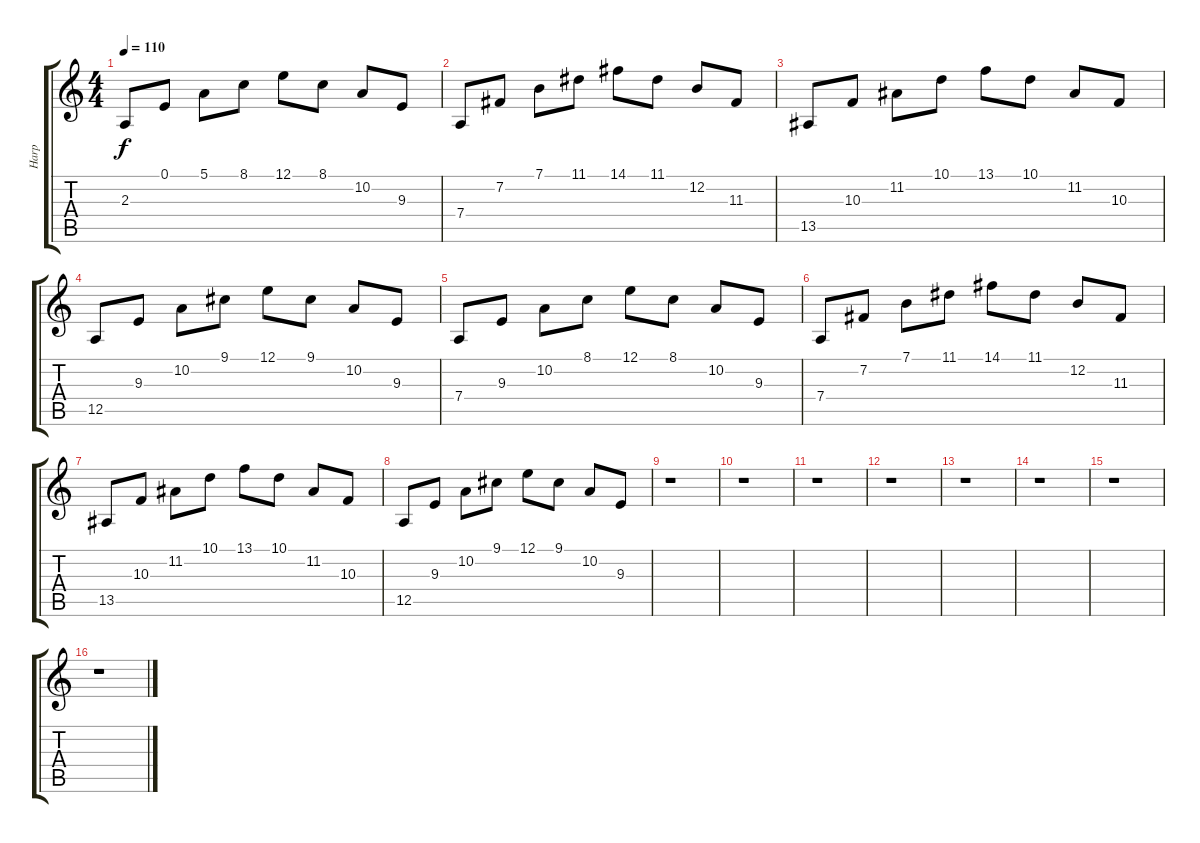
\track ("Harp" "Harp") {instrument orchestralharp}
\staff {score tabs}
\tuning (E4 B3 G3 D3 A2 E2) {hide}
\ts (4 4)
\tempo 110
\clef g2
\ks c
2.3.8{dy f instrument orchestralharp} 0.1.8 5.1.8 8.1.8 12.1.8 8.1.8 10.2.8 9.3.8 |
7.4.8 7.2.8 7.1.8 11.1.8 14.1.8 11.1.8 12.2.8 11.3.8 |
13.5.8 10.3.8 11.2.8 10.1.8 13.1.8 10.1.8 11.2.8 10.3.8 |
12.5.8 9.3.8 10.2.8 9.1.8 12.1.8 9.1.8 10.2.8 9.3.8 |
7.4.8 9.3.8 10.2.8 8.1.8 12.1.8 8.1.8 10.2.8 9.3.8 |
7.4.8 7.2.8 7.1.8 11.1.8 14.1.8 11.1.8 12.2.8 11.3.8 |
13.5.8 10.3.8 11.2.8 10.1.8 13.1.8 10.1.8 11.2.8 10.3.8 |
12.5.8 9.3.8 10.2.8 9.1.8 12.1.8 9.1.8 10.2.8 9.3.8 |
r.1 |
r.1 |
r.1 |
r.1 |
r.1 |
r.1 |
r.1 |
r.1
